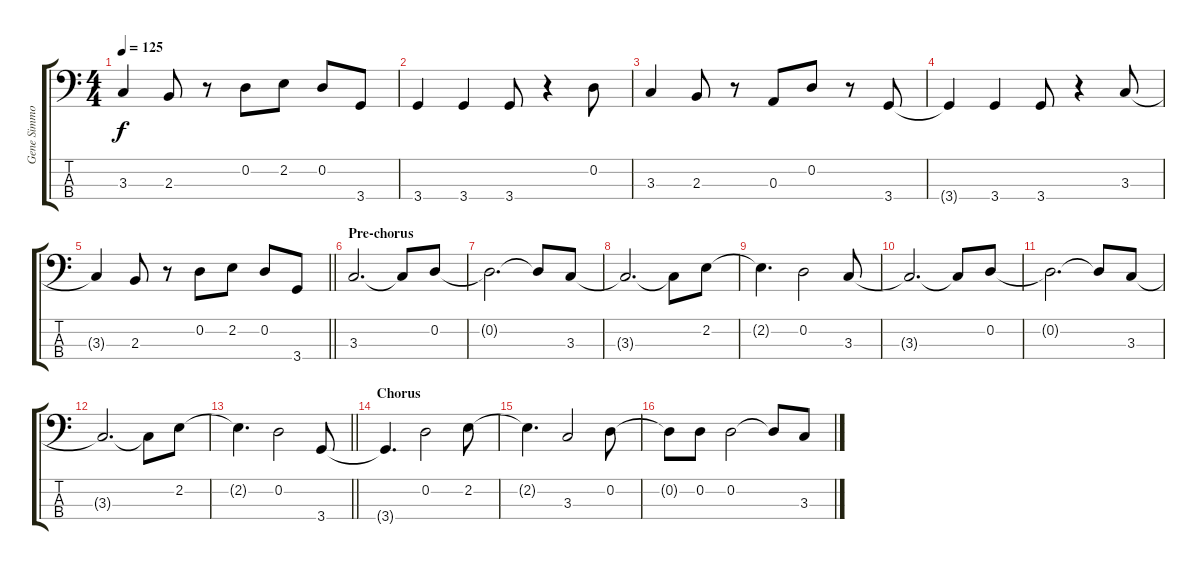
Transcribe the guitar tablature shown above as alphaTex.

\track ("Gene Simmons" "Gene Simmo") {instrument electricbassfinger}
\staff {score tabs}
\tuning (G2 D2 A1 E1) {hide}
\ts (4 4)
\tempo 125
\clef f4
\ks c
3.3{t}.4{dy f} 2.3.8 r.8 0.2.8 2.2.8 0.2.8 3.4.8 |
3.4.4 3.4.4 3.4.8 r.4 0.2.8 |
3.3.4 2.3.8 r.8 0.3.8 0.2.8 r.8 3.4.8 |
3.4{t}.4 3.4.4 3.4.8 r.4 3.3.8 |
\barLineRight lightlight
3.3{t}.4 2.3.8 r.8 0.2.8 2.2.8 0.2.8 3.4.8 |
\section ("" "Pre-chorus")
3.3.2{d} 3.3{t}.8 0.2.8 |
0.2{t}.2{d} 0.2{t}.8 3.3.8 |
3.3{t}.2{d} 3.3{t}.8 2.2.8 |
2.2{t}.4{d} 0.2.2 3.3.8 |
3.3{t}.2{d} 3.3{t}.8 0.2.8 |
0.2{t}.2{d} 0.2{t}.8 3.3.8 |
3.3{t}.2{d} 3.3{t}.8 2.2.8 |
\barLineRight lightlight
2.2{t}.4{d} 0.2.2 3.4.8 |
\section ("" "Chorus")
3.4{t}.4{d} 0.2.2 2.2.8 |
2.2{t}.4{d} 3.3.2 0.2.8 |
0.2{t}.8 0.2.8 0.2.2 0.2{t}.8 3.3.8
